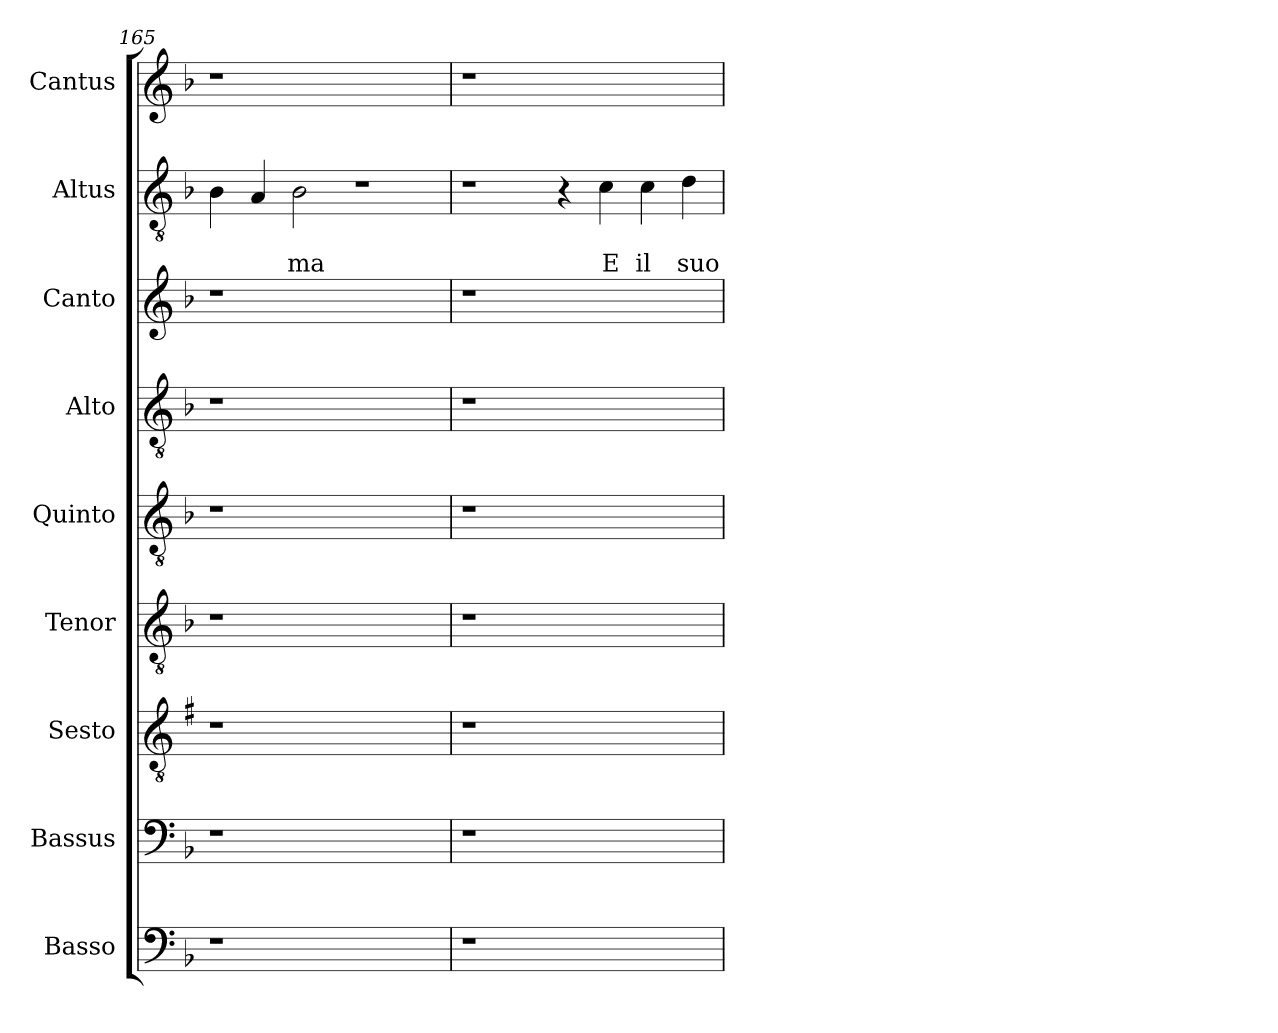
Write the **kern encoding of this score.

**kern	**kern	**kern	**kern	**kern	**kern	**kern	**kern	**text	**text	**kern
*part9	*part8	*part7	*part6	*part5	*part4	*part3	*part2	*part2	*part2	*part1
*staff9	*staff8	*staff7	*staff6	*staff5	*staff4	*staff3	*staff2	*staff2	*staff2	*staff1
*I"Basso	*I"Bassus	*I"Sesto	*I"Tenor	*I"Quinto	*I"Alto	*I"Canto	*I"Altus	*	*	*I"Cantus
*	*	*I'Sesto	*I'Tenor	*I'Quinto	*I'Alto	*I'Canto	*I'Altus	*	*	*I'Cantus
!!LO:LB:g=z
*clefF4	*clefF4	*clefGv2	*clefGv2	*clefGv2	*clefGv2	*clefG2	*clefGv2	*	*	*clefG2
*k[b-]	*k[b-]	*k[f#]	*k[b-]	*k[b-]	*k[b-]	*k[b-]	*k[b-]	*	*	*k[b-]
*F:	*F:	*G:	*F:	*F:	*F:	*F:	*F:	*	*	*F:
=165	=165	=165	=165	=165	=165	=165	=165	=165	=165	=165
1r	1r	1r	1r	1r	1r	1r	4B-\	.	.	1r
.	.	.	.	.	.	.	4A/	.	.	.
!	!	!	!	!	!	!	!	!	!LO:LY:b	!
.	.	.	.	.	.	.	2B-\	.	ma	.
1ryy	1ryy	1ryy	1ryy	1ryy	1ryy	1ryy	1r	.	.	1ryy
=166	=166	=166	=166	=166	=166	=166	=166	=166	=166	=166
1r	1r	1r	1r	1r	1r	1r	1r	.	.	1r
1ryy	1ryy	1ryy	1ryy	1ryy	1ryy	1ryy	4r	.	.	1ryy
!	!	!	!	!	!	!	!	!	!LO:LY:b	!
.	.	.	.	.	.	.	4c\	.	E	.
!	!	!	!	!	!	!	!	!	!LO:LY:b	!
.	.	.	.	.	.	.	4c\	.	il	.
!	!	!	!	!	!	!	!	!	!LO:LY:b	!
.	.	.	.	.	.	.	4d\	.	suo	.
=	=	=	=	=	=	=	=	=	=	=
*-	*-	*-	*-	*-	*-	*-	*-	*-	*-	*-
